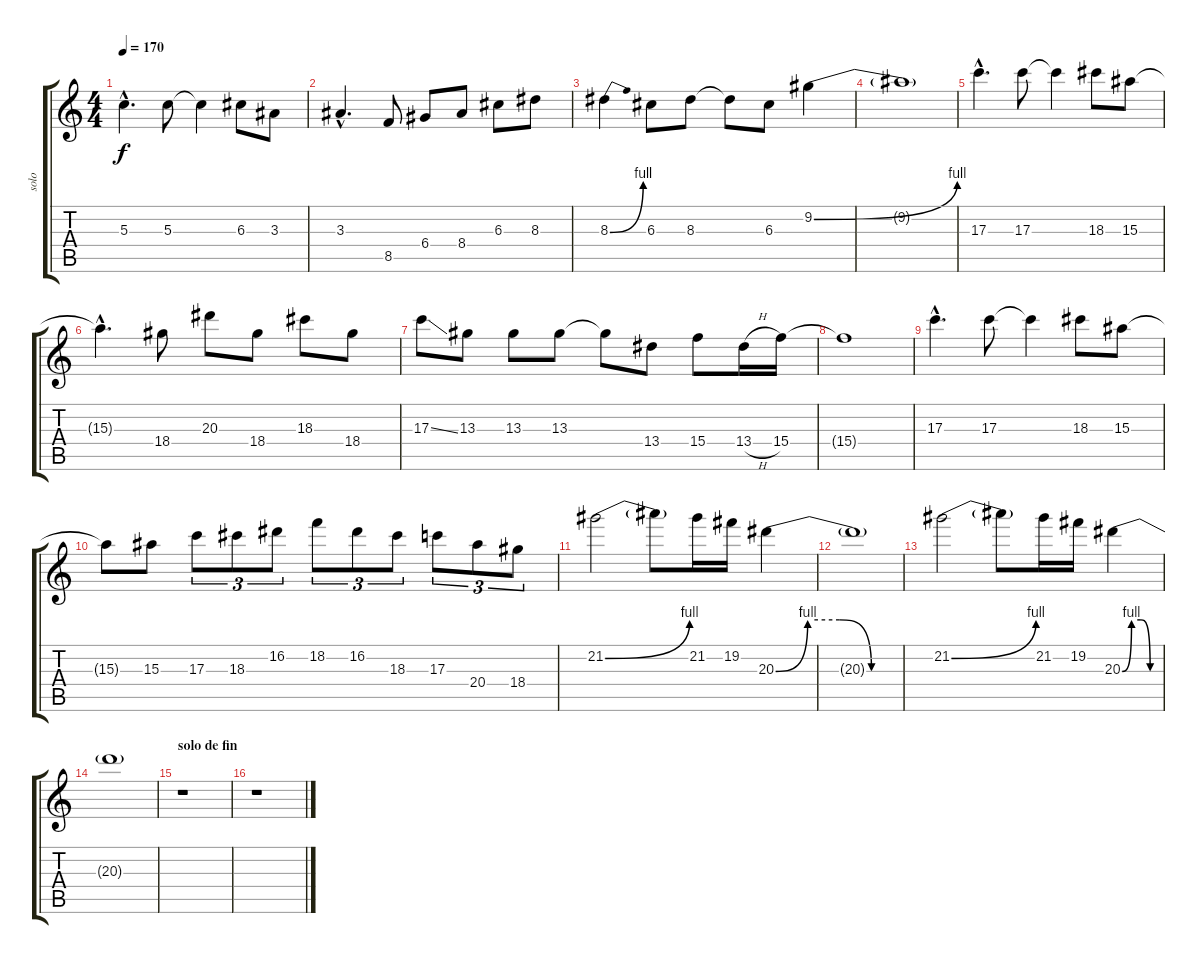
\track ("solo" "solo") {instrument distortionguitar}
\staff {score tabs}
\tuning (E4 B3 G3 D3 A2 E2) {hide}
\ts (4 4)
\tempo 170
\clef g2
\ks c
5.3{hac}.4{d dy f} 5.3.8 5.3{t}.4 6.3.8 3.3.8 |
3.3{hac}.4{d} 8.5.8 6.4.8 8.4.8 6.3.8 8.3.8 |
8.3{be (bend 0 0 60 4)}.4 6.3.8 8.3.8 8.3{t}.8 6.3.8 9.2{be (bend 0 0 60 4)}.4 |
9.2{t}.1 |
17.3{hac}.4{d} 17.3.8 17.3{t}.4 18.3.8 15.3.8 |
15.3{hac t}.4{d} 18.4.8 20.3.8 18.4.8 18.3.8 18.4.8 |
17.3{ss}.8 13.3.8 13.3.8 13.3.8 13.3{t}.8 13.4.8 15.4.8 13.4{h}.16 15.4.16 |
15.4{t}.1 |
17.3{hac}.4{d} 17.3.8 17.3{t}.4 18.3.8 15.3.8 |
15.3{t}.8 15.3.8 17.3.8{tu (3 2)} 18.3.8{tu (3 2)} 16.2.8{tu (3 2)} 18.2.8{tu (3 2)} 16.2.8{tu (3 2)} 18.3.8{tu (3 2)} 17.3.8{tu (3 2)} 20.4.8{tu (3 2)} 18.4.8{tu (3 2)} |
21.2{be (bend 0 0 60 4)}.2 21.2{t}.8 21.2.16 19.2.16 20.3{be (custom 0 0 15 4 30 4 45 0 60 0)}.4 |
20.3{t}.1 |
21.2{be (bend 0 0 60 4)}.2 21.2{t}.8 21.2.16 19.2.16 20.3{be (custom 0 0 15 4 30 4 45 0 60 0)}.4 |
20.3{t}.1 |
\section ("" "solo de fin")
r.1 |
r.1
